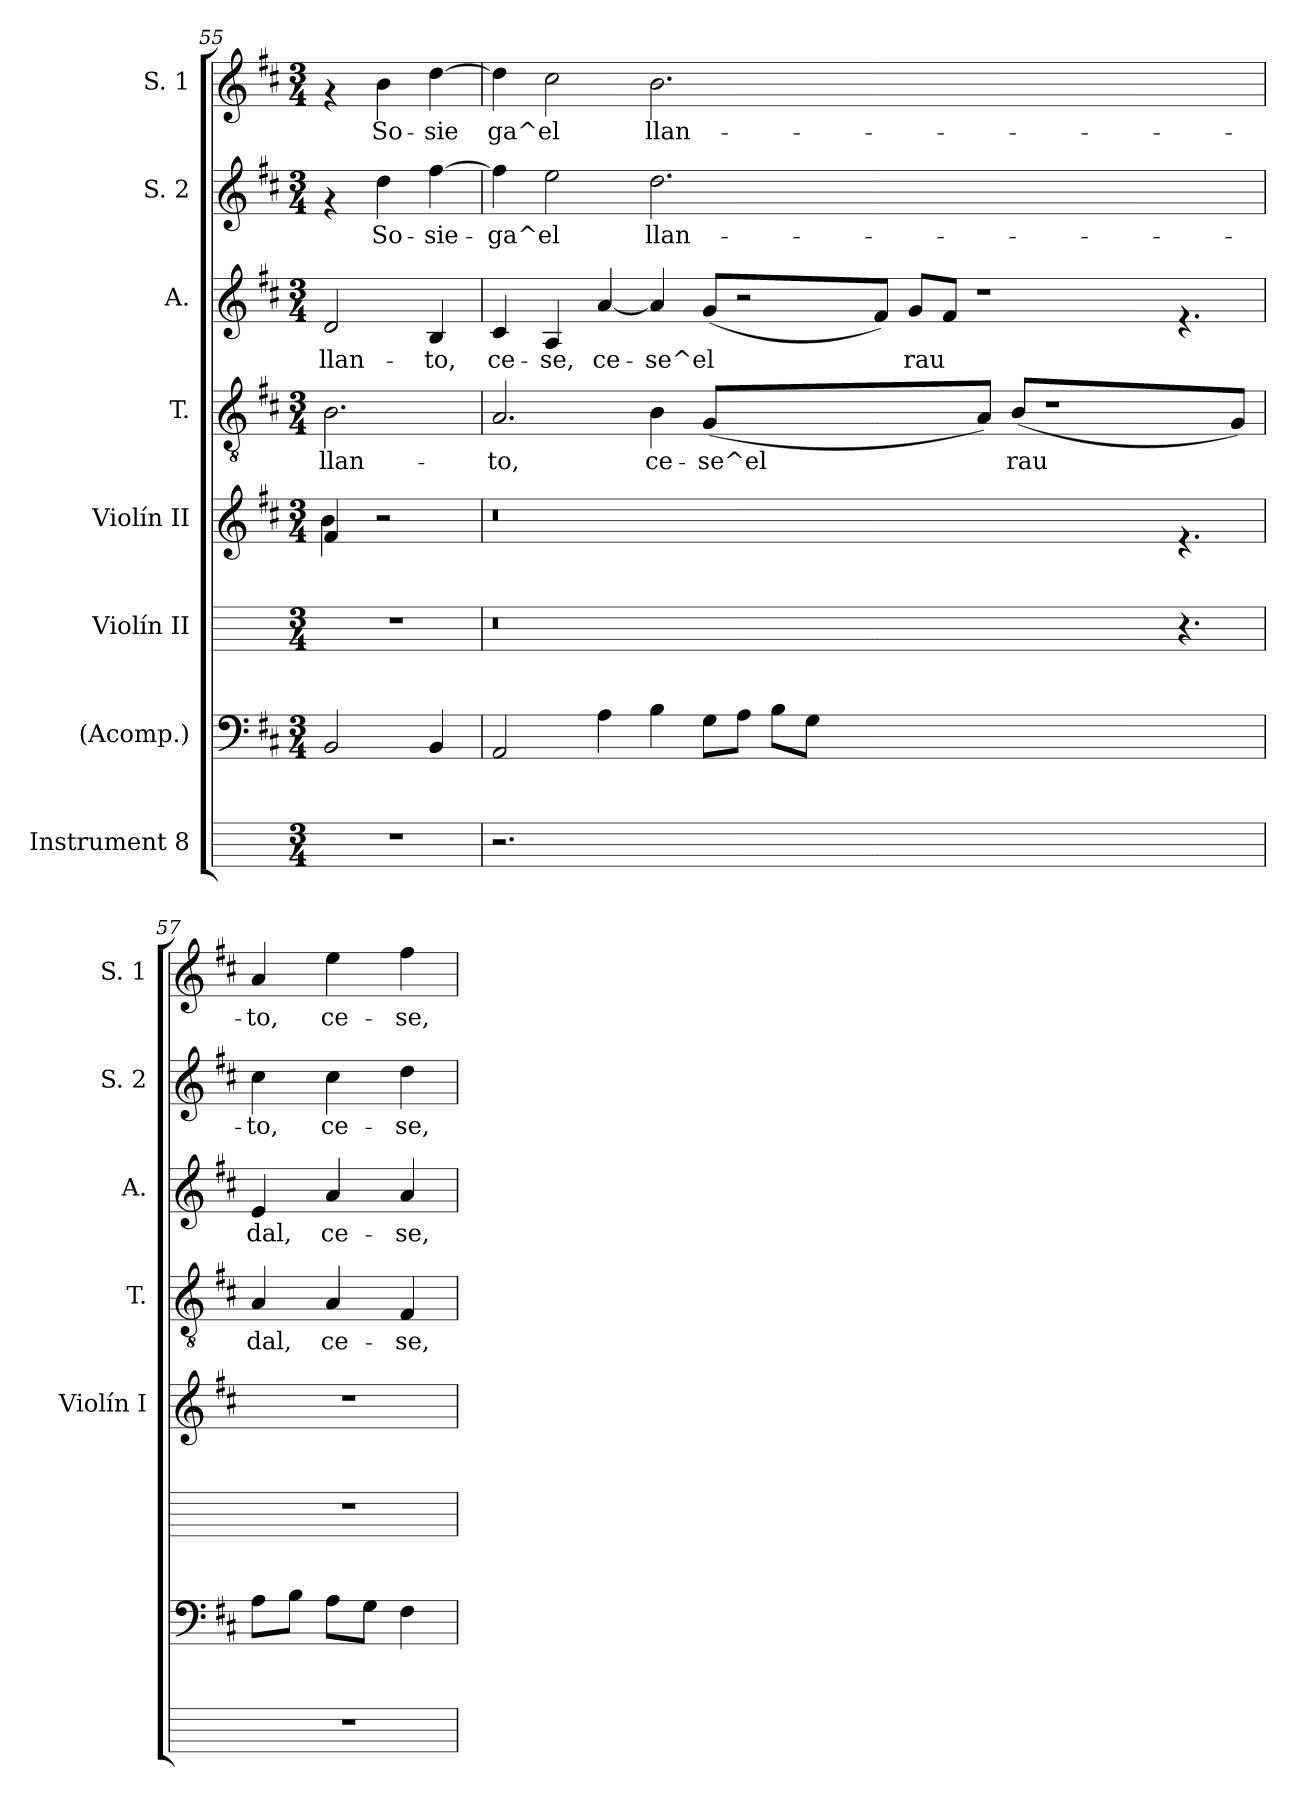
**kern	**kern	**kern	**kern	**kern	**text	**kern	**text	**kern	**text	**kern	**text
*part8	*part7	*part6	*part5	*part4	*part4	*part3	*part3	*part2	*part2	*part1	*part1
*staff8	*staff7	*staff6	*staff5	*staff4	*staff4	*staff3	*staff3	*staff2	*staff2	*staff1	*staff1
*I"Instrument 8	*I"(Acomp.)	*I"Violín II	*I"Violín II	*I"T.	*	*I"A.	*	*I"S. 2	*	*I"S. 1	*
*	*	*	*I'Violín I	*I'T.	*	*I'A.	*	*I'S. 2	*	*I'S. 1	*
*	*clefF4	*	*clefG2	*clefGv2	*	*clefG2	*	*clefG2	*	*clefG2	*
*k[]	*k[f#c#]	*k[]	*k[f#c#]	*k[f#c#]	*	*k[f#c#]	*	*k[f#c#]	*	*k[f#c#]	*
*C:	*D:	*C:	*D:	*D:	*	*D:	*	*D:	*	*D:	*
*M3/4	*M3/4	*M3/4	*M3/4	*M3/4	*	*M3/4	*	*M3/4	*	*M3/4	*
=55	=55	=55	=55	=55	=55	=55	=55	=55	=55	=55	=55
*	*	*	*^	*	*	*	*	*	*	*	*
!	!	!	!	!	!	!LO:LY:b:cj	!	!LO:LY:b	!	!	!	!
2.r	2BB/	2.r	4f#/	4b\	2.B\	llan-	2d/	llan-	4rf	.	4rf	.
!	!	!	!	!	!	!	!	!	!	!LO:LY:b:cj	!	!LO:LY:b:cj
.	.	.	2r	2ryy	.	.	.	.	4dd\	So-	4b\	So-
!	!	!	!	!	!	!	!	!LO:LY:b	!	!LO:LY:b:cj	!	!LO:LY:b:cj
.	4BB/	.	.	.	.	.	4B/	-to,	[>4ff#\	-sie-	[>4dd\	-sie
*	*	*	*v	*v	*	*	*	*	*	*	*	*
=56	=56	=56	=56	=56	=56	=56	=56	=56	=56	=56	=56
!	!	!	!	!	!LO:LY:b:cj	!	!LO:LY:b	!	!LO:LY:b:cj	!	!LO:LY:b:cj
2.r	2AA/	0.r	0.r	2.A/	-to,	4c#/	ce-	4ff#\]	-ga^el	4dd\]	ga^el
!	!	!	!	!	!	!	!LO:LY:b	!	!LO:LY:b:cj	!	!LO:LY:b:cj
.	.	.	.	.	.	4A/	-se,	2ee\	.	2cc#\	.
!	!	!	!	!	!	!	!LO:LY:b	!	!	!	!
.	4A\	.	.	.	.	[>4a/	ce-	.	.	.	.
!	!	!	!	!	!LO:LY:b:cj	!	!LO:LY:b	!	!LO:LY:b:cj	!	!LO:LY:b:cj
0ryy	4B\	.	.	4B\	ce-	4a/]	-se^el	2.dd\	llan-	2.b\	llan-
!	!	!	!	!	!LO:LY:b:cj	!	!LO:LY:b	!	!	!	!
.	8G\L	.	.	(<8G/L	-se^el	(<8g/L	.	.	.	.	.
.	8A\J	.	.	2..ryy	.	2r	.	.	.	.	.
.	8B\L	.	.	.	.	.	.	.	.	.	.
.	8G\J	.	.	.	.	.	.	.	.	.	.
.	1...ryy	.	.	.	.	.	.	1...ryy	.	1...ryy	.
!	!	!	!	!	!	!	!LO:LY:b	!	!	!	!
.	.	.	.	.	.	8f#/J)	.	.	.	.	.
!	!	!	!	!	!	!	!LO:LY:b	!	!	!	!
.	.	.	.	.	.	8g/L	rau-	.	.	.	.
!	!	!	!	!	!	!	!LO:LY:b	!	!	!	!
.	.	.	.	.	.	8f#/J	--	.	.	.	.
!	!	!	!	!	!LO:LY:b:cj	!	!	!	!	!	!
.	.	.	.	8A/J)	.	1r	.	.	.	.	.
!	!	!	!	!	!LO:LY:b:cj	!	!	!	!	!	!
.	.	.	.	(<8B/L	rau-	.	.	.	.	.	.
.	.	.	.	1r	.	.	.	.	.	.	.
2ryy	.	.	.	.	.	.	.	.	.	.	.
.	.	4.r	4.rf	.	.	4.rf	.	.	.	.	.
!	!	!	!	!	!LO:LY:b:cj	!	!	!	!	!	!
8ryy	.	.	.	8G/J)	--	.	.	.	.	.	.
=57	=57	=57	=57	=57	=57	=57	=57	=57	=57	=57	=57
!	!	!	!	!	!LO:LY:b:cj	!	!LO:LY:b	!	!LO:LY:b:cj	!	!LO:LY:b:cj
2.r	8A\L	2.r	2.r	4A/	-dal,	4e/	-dal,	4cc#\	-to,	4a/	-to,
.	8B\J	.	.	.	.	.	.	.	.	.	.
!	!	!	!	!	!LO:LY:b:cj	!	!LO:LY:b	!	!LO:LY:b:cj	!	!LO:LY:b:cj
.	8A\L	.	.	4A/	ce-	4a/	ce-	4cc#\	ce-	4ee\	ce-
.	8G\J	.	.	.	.	.	.	.	.	.	.
!	!	!	!	!	!LO:LY:b:cj	!	!LO:LY:b	!	!LO:LY:b:cj	!	!LO:LY:b:cj
.	4F#\	.	.	4F#/	-se,	4a/	-se,	4dd\	-se,	4ff#\	-se,
=	=	=	=	=	=	=	=	=	=	=	=
*-	*-	*-	*-	*-	*-	*-	*-	*-	*-	*-	*-
